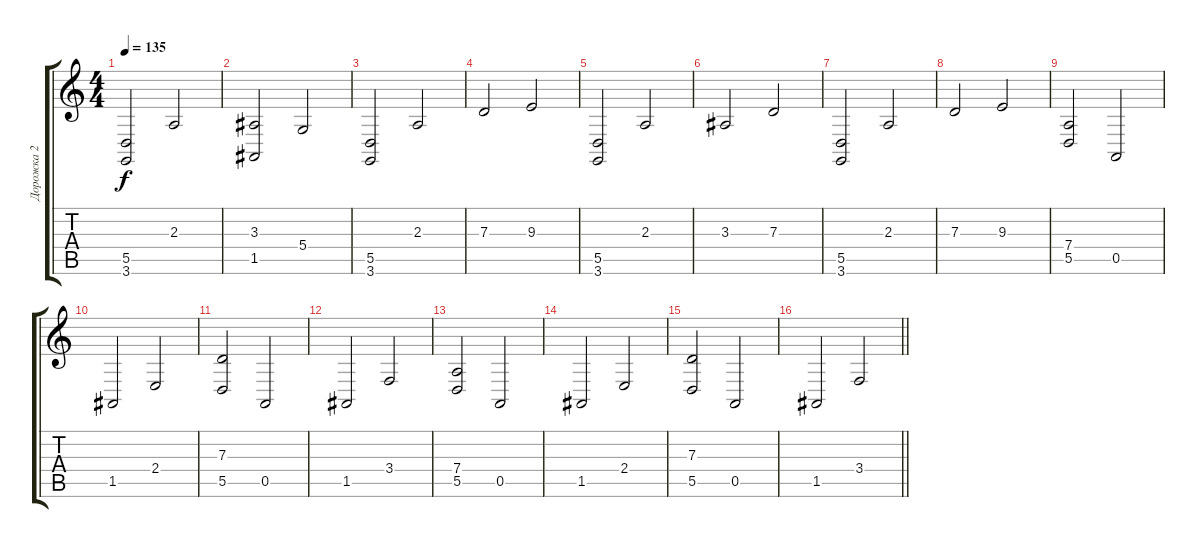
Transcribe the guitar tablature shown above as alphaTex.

\track ("Дорожка 2" "Дорожка 2") {instrument acousticgrandpiano}
\staff {score tabs}
\tuning (E4 B3 G3 D3 A2 E2) {hide}
\ts (4 4)
\tempo 135
\clef g2
\ks c
(5.5 3.6).2{dy f} 2.3.2 |
(3.3 1.5).2 5.4.2 |
(5.5 3.6).2 2.3.2 |
7.3.2 9.3.2 |
(5.5 3.6).2 2.3.2 |
3.3.2 7.3.2 |
(5.5 3.6).2 2.3.2 |
7.3.2 9.3.2 |
(7.4 5.5).2 0.5.2 |
1.5.2 2.4.2 |
(7.3 5.5).2 0.5.2 |
1.5.2 3.4.2 |
(7.4 5.5).2 0.5.2 |
1.5.2 2.4.2 |
(7.3 5.5).2 0.5.2 |
\barLineRight lightlight
1.5.2 3.4.2
